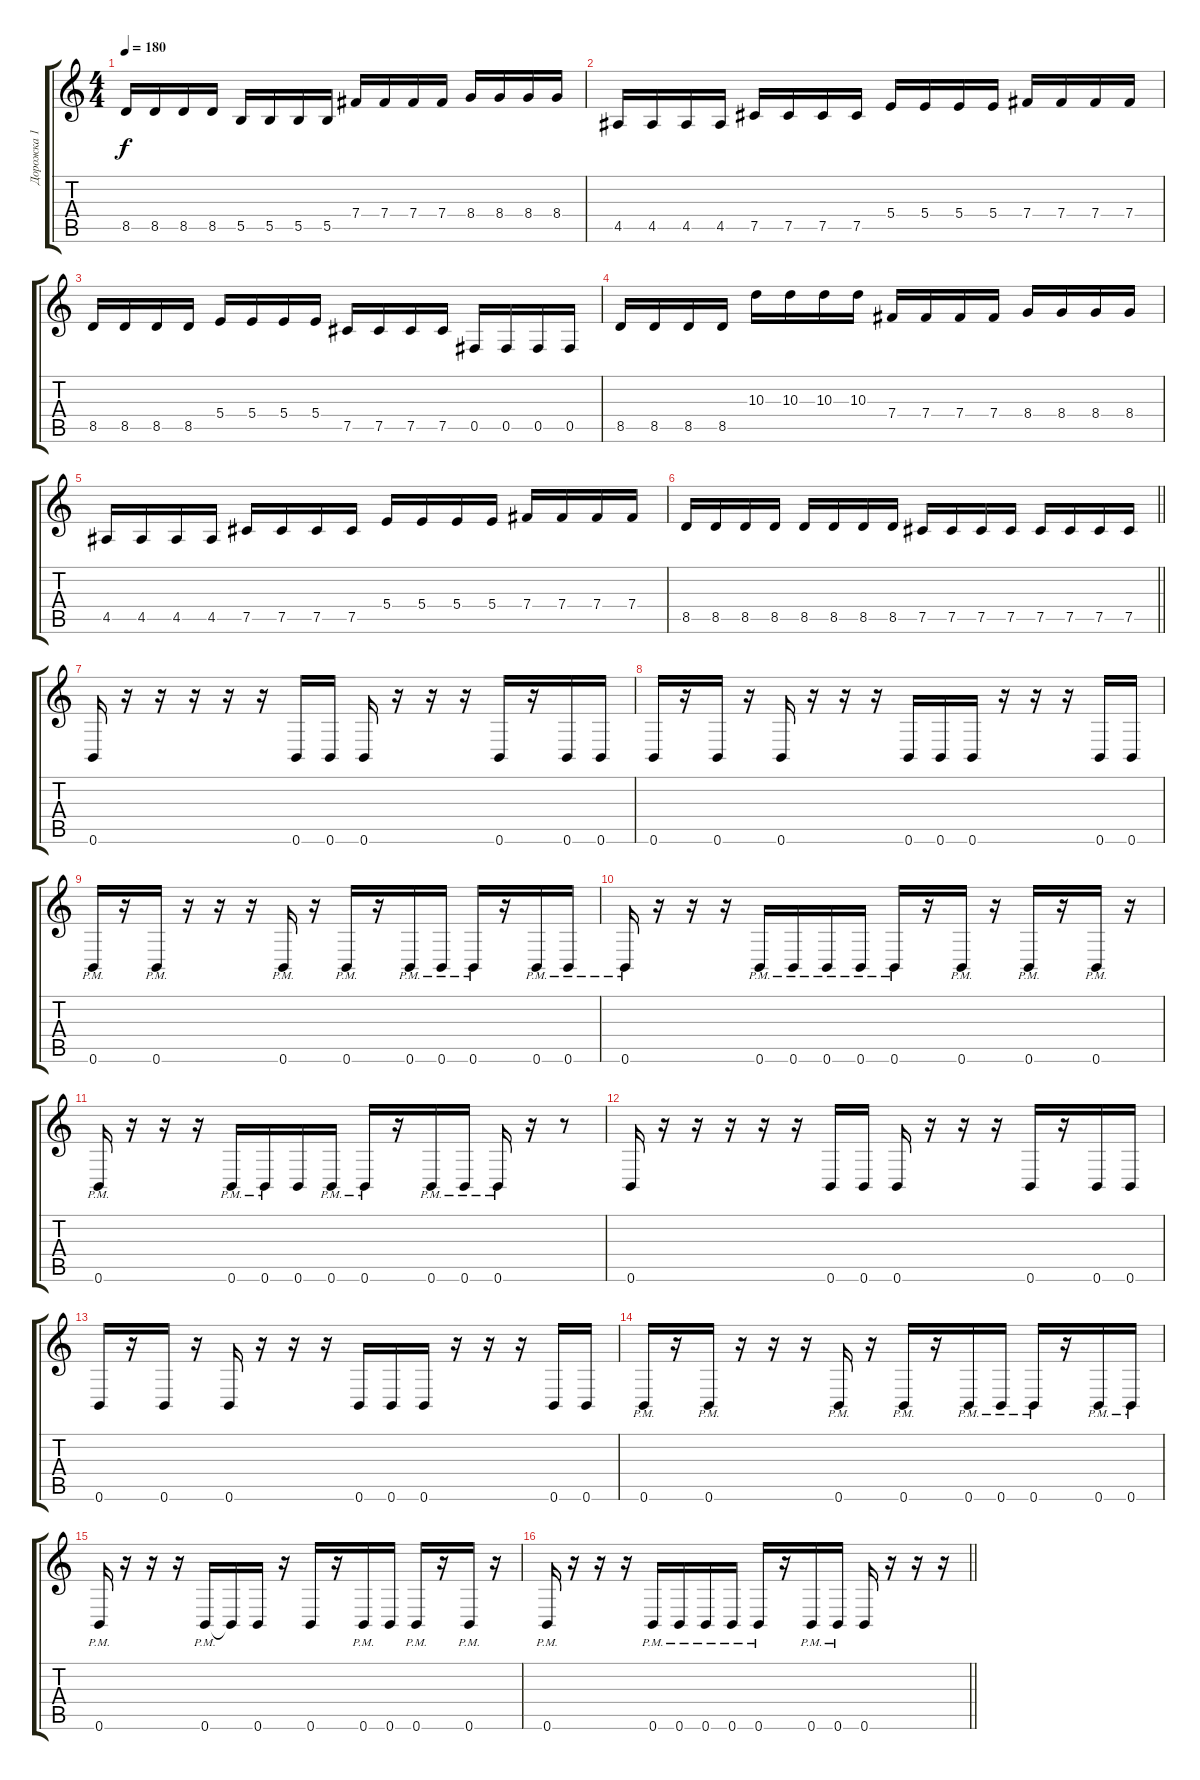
\track ("Дорожка 1" "Дорожка 1") {instrument overdrivenguitar}
\staff {score tabs}
\tuning (Db4 Ab3 E3 B2 Gb2 B1) {hide}
\ts (4 4)
\tempo 180
\clef g2
\ks c
8.5.16{dy f} 8.5.16 8.5.16 8.5.16 5.5.16 5.5.16 5.5.16 5.5.16 7.4.16 7.4.16 7.4.16 7.4.16 8.4.16 8.4.16 8.4.16 8.4.16 |
4.5.16 4.5.16 4.5.16 4.5.16 7.5.16 7.5.16 7.5.16 7.5.16 5.4.16 5.4.16 5.4.16 5.4.16 7.4.16 7.4.16 7.4.16 7.4.16 |
8.5.16 8.5.16 8.5.16 8.5.16 5.4.16 5.4.16 5.4.16 5.4.16 7.5.16 7.5.16 7.5.16 7.5.16 0.5.16 0.5.16 0.5.16 0.5.16 |
8.5.16 8.5.16 8.5.16 8.5.16 10.3.16 10.3.16 10.3.16 10.3.16 7.4.16 7.4.16 7.4.16 7.4.16 8.4.16 8.4.16 8.4.16 8.4.16 |
4.5.16 4.5.16 4.5.16 4.5.16 7.5.16 7.5.16 7.5.16 7.5.16 5.4.16 5.4.16 5.4.16 5.4.16 7.4.16 7.4.16 7.4.16 7.4.16 |
\barLineRight lightlight
8.5.16 8.5.16 8.5.16 8.5.16 8.5.16 8.5.16 8.5.16 8.5.16 7.5.16 7.5.16 7.5.16 7.5.16 7.5.16 7.5.16 7.5.16 7.5.16 |
0.6.16 r.16 r.16 r.16 r.16 r.16 0.6.16 0.6.16 0.6.16 r.16 r.16 r.16 0.6.16 r.16 0.6.16 0.6.16 |
0.6.16 r.16 0.6.16 r.16 0.6.16 r.16 r.16 r.16 0.6.16 0.6.16 0.6.16 r.16 r.16 r.16 0.6.16 0.6.16 |
0.6{pm}.16 r.16 0.6{pm}.16 r.16 r.16 r.16 0.6{pm}.16 r.16 0.6{pm}.16 r.16 0.6{pm}.16 0.6{pm}.16 0.6{pm}.16 r.16 0.6{pm}.16 0.6{pm}.16 |
0.6{pm}.16 r.16 r.16 r.16 0.6{pm}.16 0.6{pm}.16 0.6{pm}.16 0.6{pm}.16 0.6{pm}.16 r.16 0.6{pm}.16 r.16 0.6{pm}.16 r.16 0.6{pm}.16 r.16 |
0.6{pm}.16 r.16 r.16 r.16 0.6{pm}.16 0.6{pm}.16 0.6.16 0.6{pm}.16 0.6{pm}.16 r.16 0.6{pm}.16 0.6{pm}.16 0.6{pm}.16 r.16 r.8 |
0.6.16 r.16 r.16 r.16 r.16 r.16 0.6.16 0.6.16 0.6.16 r.16 r.16 r.16 0.6.16 r.16 0.6.16 0.6.16 |
0.6.16 r.16 0.6.16 r.16 0.6.16 r.16 r.16 r.16 0.6.16 0.6.16 0.6.16 r.16 r.16 r.16 0.6.16 0.6.16 |
0.6{pm}.16 r.16 0.6{pm}.16 r.16 r.16 r.16 0.6{pm}.16 r.16 0.6{pm}.16 r.16 0.6{pm}.16 0.6{pm}.16 0.6{pm}.16 r.16 0.6{pm}.16 0.6{pm}.16 |
0.6{pm}.16 r.16 r.16 r.16 0.6{pm}.16 0.6{t}.16 0.6.16 r.16 0.6.16 r.16 0.6{pm}.16 0.6.16 0.6{pm}.16 r.16 0.6{pm}.16 r.16 |
\barLineRight lightlight
0.6{pm}.16 r.16 r.16 r.16 0.6{pm}.16 0.6{pm}.16 0.6{pm}.16 0.6{pm}.16 0.6{pm}.16 r.16 0.6{pm}.16 0.6{pm}.16 0.6.16 r.16 r.16 r.16
